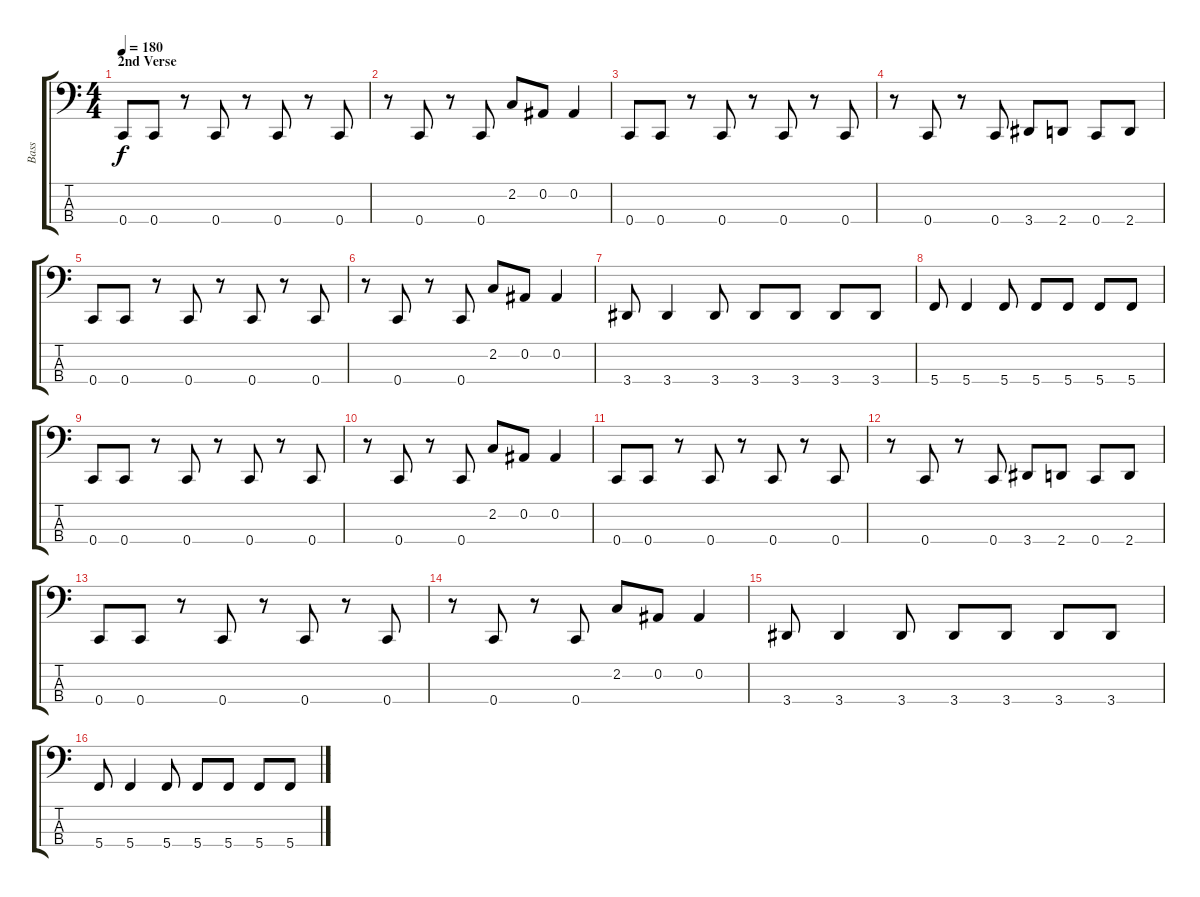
\track ("Bass" "Bass") {instrument electricbasspick}
\staff {score tabs}
\tuning (Eb2 Bb1 F1 C1) {hide}
\ts (4 4)
\section ("" "2nd Verse")
\tempo 180
\clef f4
\ks c
0.4.8{dy f} 0.4.8 r.8 0.4.8 r.8 0.4.8 r.8 0.4.8 |
r.8 0.4.8 r.8 0.4.8 2.2.8 0.2.8 0.2.4 |
0.4.8 0.4.8 r.8 0.4.8 r.8 0.4.8 r.8 0.4.8 |
r.8 0.4.8 r.8 0.4.8 3.4.8 2.4.8 0.4.8 2.4.8 |
0.4.8 0.4.8 r.8 0.4.8 r.8 0.4.8 r.8 0.4.8 |
r.8 0.4.8 r.8 0.4.8 2.2.8 0.2.8 0.2.4 |
3.4.8 3.4.4 3.4.8 3.4.8 3.4.8 3.4.8 3.4.8 |
5.4.8 5.4.4 5.4.8 5.4.8 5.4.8 5.4.8 5.4.8 |
0.4.8 0.4.8 r.8 0.4.8 r.8 0.4.8 r.8 0.4.8 |
r.8 0.4.8 r.8 0.4.8 2.2.8 0.2.8 0.2.4 |
0.4.8 0.4.8 r.8 0.4.8 r.8 0.4.8 r.8 0.4.8 |
r.8 0.4.8 r.8 0.4.8 3.4.8 2.4.8 0.4.8 2.4.8 |
0.4.8 0.4.8 r.8 0.4.8 r.8 0.4.8 r.8 0.4.8 |
r.8 0.4.8 r.8 0.4.8 2.2.8 0.2.8 0.2.4 |
3.4.8 3.4.4 3.4.8 3.4.8 3.4.8 3.4.8 3.4.8 |
5.4.8 5.4.4 5.4.8 5.4.8 5.4.8 5.4.8 5.4.8
